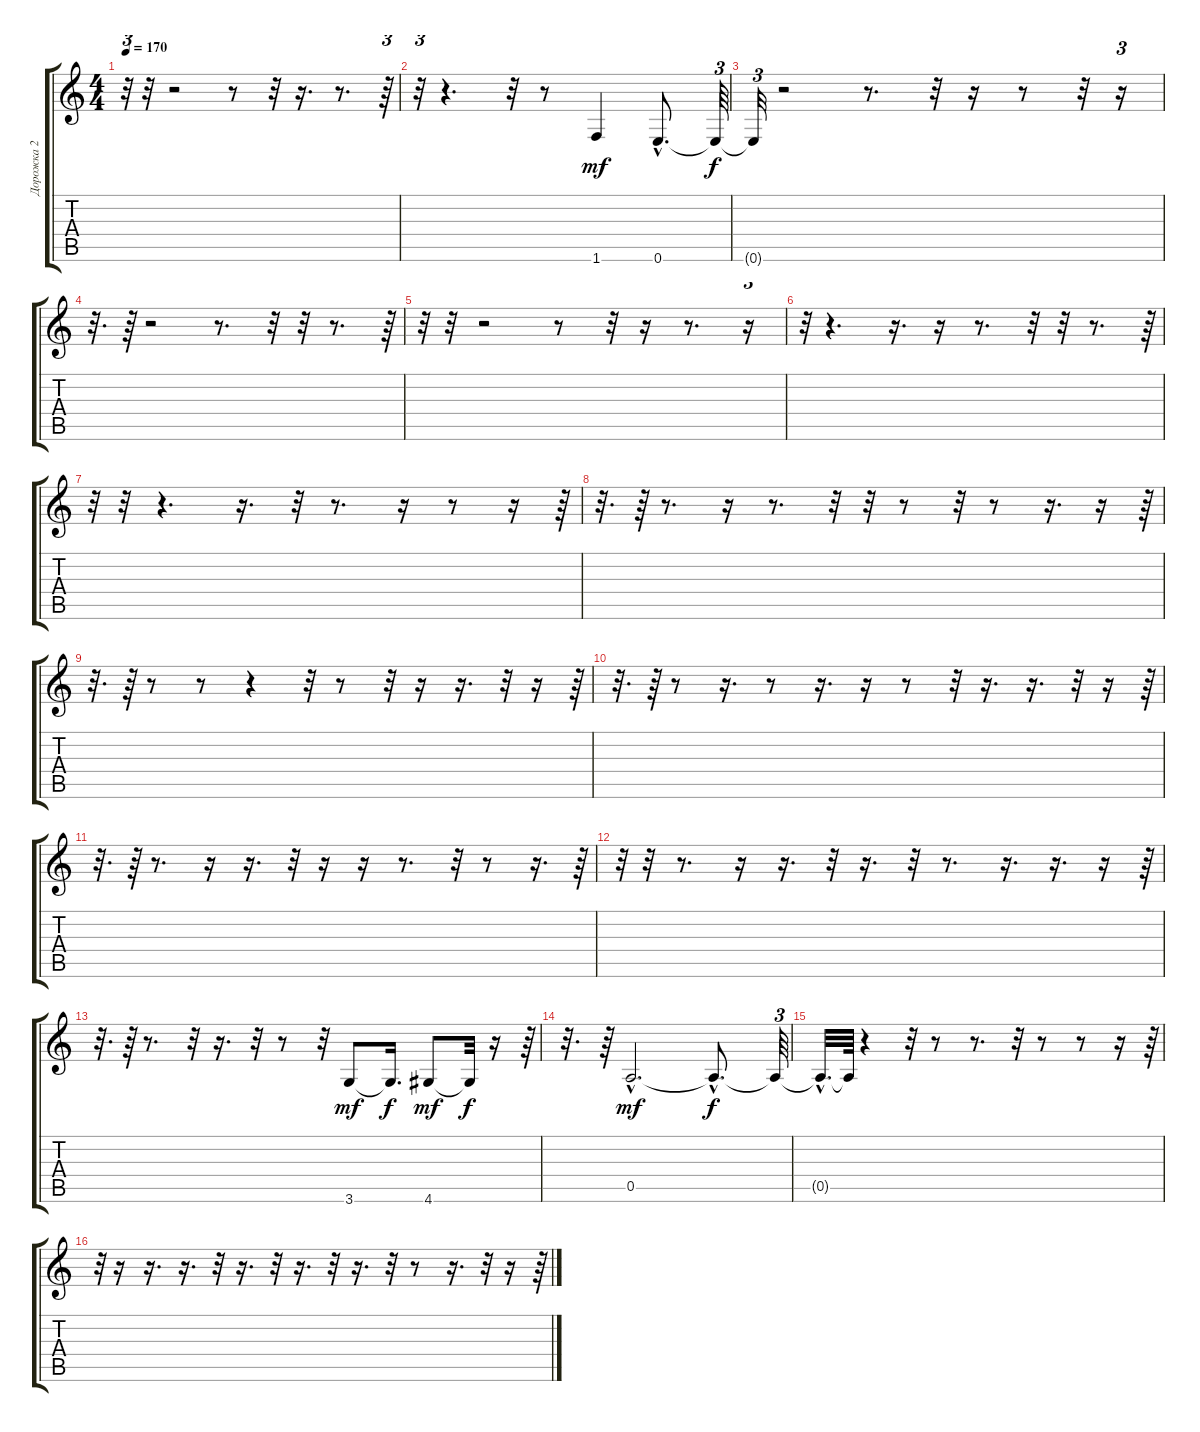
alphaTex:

\track ("Дорожка 2" "Дорожка 2") {instrument electricbassfinger}
\staff {score tabs}
\tuning (E4 B3 G3 D3 A2 E2) {hide}
\ts (4 4)
\tempo 170
\clef g2
\ks c
r.32{tu (3 2) dy f} r.32 r.2 r.8 r.32 r.16{d} r.8{d} r.64{tu (3 2)} |
r.32{tu (3 2)} r.4{d} r.32 r.8 1.6.4{dy mf} 0.6{hac}.8{d} 0.6{t}.64{tu (3 2) dy f} |
0.6{t}.32{tu (3 2)} r.2 r.8{d} r.32 r.16 r.8 r.32 r.16{tu (3 2)} |
r.32{d} r.64 r.2 r.8{d} r.32 r.32 r.8{d} r.64{tu (3 2)} |
r.32{tu (3 2)} r.32 r.2 r.8 r.32 r.16 r.8{d} r.16{tu (3 2)} |
r.32{tu (3 2)} r.4{d} r.16{d} r.16 r.8{d} r.32 r.32 r.8{d} r.64{tu (3 2)} |
r.32{tu (3 2)} r.32 r.4{d} r.16{d} r.32 r.8{d} r.16 r.8 r.16 r.64{tu (3 2)} |
r.32{d} r.64 r.8{d} r.16 r.8{d} r.32 r.32 r.8 r.32 r.8 r.16{d} r.16 r.64{tu (3 2)} |
r.32{d} r.64 r.8 r.8 r.4 r.32 r.8 r.32 r.16 r.16{d} r.32 r.16 r.64{tu (3 2)} |
r.32{d} r.64 r.8 r.16{d} r.8 r.16{d} r.16 r.8 r.32 r.16{d} r.16{d} r.32 r.16 r.64{tu (3 2)} |
r.32{d} r.64 r.8{d} r.16 r.16{d} r.32 r.16 r.16 r.8{d} r.32 r.8 r.16{d} r.64{tu (3 2)} |
r.32{tu (3 2)} r.32 r.8{d} r.16 r.16{d} r.32 r.16{d} r.32 r.8{d} r.16{d} r.16{d} r.16 r.64{tu (3 2)} |
r.32{d} r.64 r.8{d} r.32 r.16{d} r.32 r.8 r.32 3.6.8{dy mf} 3.6{t}.16{d dy f} 4.6.8{dy mf} 4.6{t}.32{dy f} r.16 r.64{tu (3 2)} |
r.32{d} r.64 0.5{hac}.2{d dy mf} 0.5{hac t}.8{d dy f} 0.5{t}.64{tu (3 2)} |
0.5{hac t}.32{d} 0.5{t}.64 r.4 r.32 r.8 r.8{d} r.32 r.8 r.8 r.16 r.64{tu (3 2)} |
r.32{tu (3 2)} r.16 r.16{d} r.16{d} r.32 r.16{d} r.32 r.16{d} r.32 r.16{d} r.32 r.8 r.16{d} r.32 r.16 r.64{tu (3 2)}
